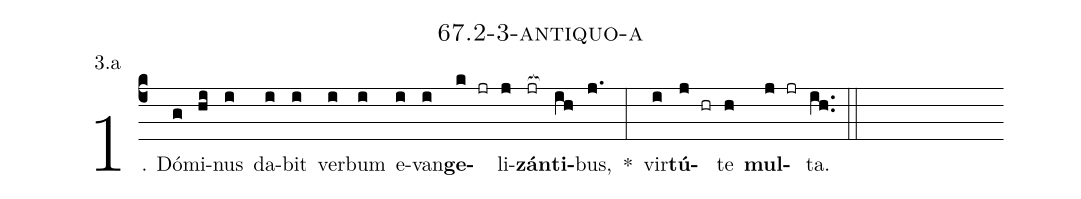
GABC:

name: 67.2-3-antiquo-a;
annotation: 3.a;
%%
(c4)1. Dó(g)mi(hi)nus(i) da(i)bit(i) ver(i)bum(i) e(i)van(i)<b>ge</b>(k jr)li(j)<b>zán</b>(jr[ocb:1{])<b>ti</b>(ih[ocb:0}])bus,(j.) *(:) vir(i)<b>tú</b>(j hr)te(h) <b>mul</b>(j jr)ta.(ih..) (::)


%E(i) u(i) o(j) u(h) a(j) e.(ih..) (::)
